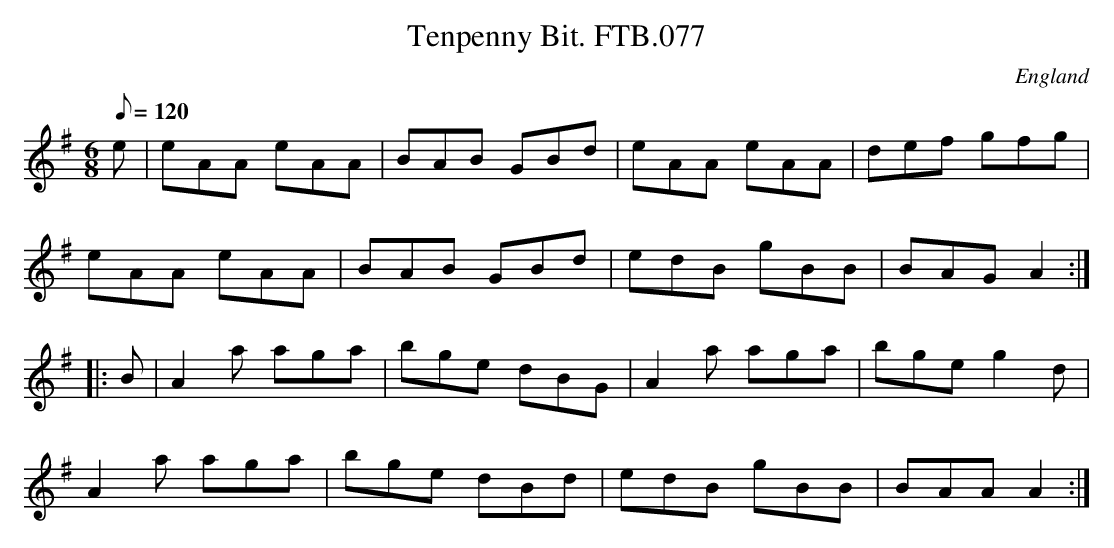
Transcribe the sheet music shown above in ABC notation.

X:1
T:Tenpenny Bit. FTB.077
M:6/8
L:1/8
Q:120
O:England
K:G major
e|eAA eAA|BAB GBd|eAA eAA|def gfg|
eAA eAA|BAB GBd|edB gBB|BAG A2:|
|:B|A2a aga|bge dBG|A2a aga|bge g2d|
A2a aga|bge dBd|edB gBB|BAA A2:|
